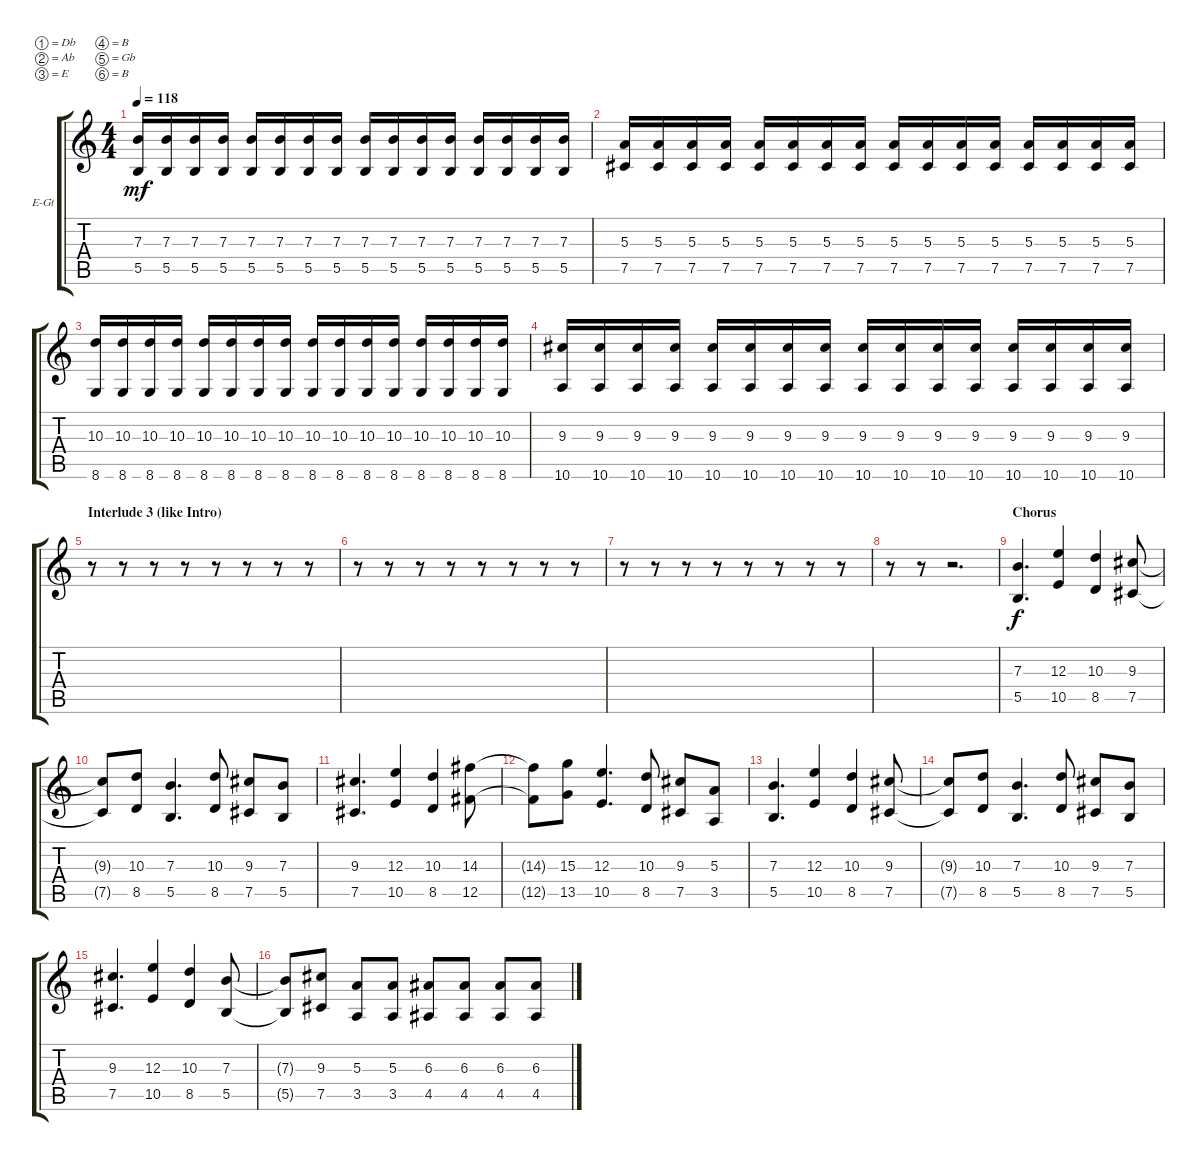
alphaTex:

\bracketExtendMode groupsimilarinstruments
\firstSystemTrackNameOrientation horizontal
\otherSystemsTrackNameOrientation horizontal
\track ("Dist 1" "E-Gt") {solo instrument electricguitarclean}
\staff {score tabs}
\tuning (Db4 Ab3 E3 B2 Gb2 B1)
\ts (4 4)
\tempo 118
\clef g2
\ks c
(5.5 7.3).16{dy mf} (5.5 7.3).16 (5.5 7.3).16 (5.5 7.3).16 (5.5 7.3).16 (5.5 7.3).16 (5.5 7.3).16 (5.5 7.3).16 (5.5 7.3).16 (5.5 7.3).16 (5.5 7.3).16 (5.5 7.3).16 (5.5 7.3).16 (5.5 7.3).16 (5.5 7.3).16 (5.5 7.3).16 |
(7.5 5.3).16 (7.5 5.3).16 (7.5 5.3).16 (7.5 5.3).16 (7.5 5.3).16 (7.5 5.3).16 (7.5 5.3).16 (7.5 5.3).16 (7.5 5.3).16 (7.5 5.3).16 (7.5 5.3).16 (7.5 5.3).16 (7.5 5.3).16 (7.5 5.3).16 (7.5 5.3).16 (7.5 5.3).16 |
(8.6 10.3).16 (8.6 10.3).16 (8.6 10.3).16 (8.6 10.3).16 (8.6 10.3).16 (8.6 10.3).16 (8.6 10.3).16 (8.6 10.3).16 (8.6 10.3).16 (8.6 10.3).16 (8.6 10.3).16 (8.6 10.3).16 (8.6 10.3).16 (8.6 10.3).16 (8.6 10.3).16 (8.6 10.3).16 |
(10.6 9.3).16 (10.6 9.3).16 (10.6 9.3).16 (10.6 9.3).16 (10.6 9.3).16 (10.6 9.3).16 (10.6 9.3).16 (10.6 9.3).16 (10.6 9.3).16 (10.6 9.3).16 (10.6 9.3).16 (10.6 9.3).16 (10.6 9.3).16 (10.6 9.3).16 (10.6 9.3).16 (10.6 9.3).16 |
\section ("" "Interlude 3 (like Intro)")
r.8 r.8 r.8 r.8 r.8 r.8 r.8 r.8 |
r.8 r.8 r.8 r.8 r.8 r.8 r.8 r.8 |
r.8 r.8 r.8 r.8 r.8 r.8 r.8 r.8 |
r.8 r.8 r.2{d} |
\section ("" "Chorus")
(5.5 7.3).4{d dy f} (10.5 12.3).4 (8.5 10.3).4 (7.5 9.3).8 |
(7.5{t} 9.3{t}).8 (8.5 10.3).8 (5.5 7.3).4{d} (8.5 10.3).8 (7.5 9.3).8 (5.5 7.3).8 |
(7.5 9.3).4{d} (10.5 12.3).4 (8.5 10.3).4 (12.5 14.3).8 |
(12.5{t} 14.3{t}).8 (13.5 15.3).8 (10.5 12.3).4{d} (8.5 10.3).8 (7.5 9.3).8 (3.5 5.3).8 |
(5.5 7.3).4{d} (10.5 12.3).4 (8.5 10.3).4 (7.5 9.3).8 |
(7.5{t} 9.3{t}).8 (8.5 10.3).8 (5.5 7.3).4{d} (8.5 10.3).8 (7.5 9.3).8 (5.5 7.3).8 |
(7.5 9.3).4{d} (10.5 12.3).4 (8.5 10.3).4 (5.5 7.3).8 |
(5.5{t} 7.3{t}).8 (7.5 9.3).8 (3.5 5.3).8 (3.5 5.3).8 (4.5 6.3).8 (4.5 6.3).8 (4.5 6.3).8 (4.5 6.3).8
